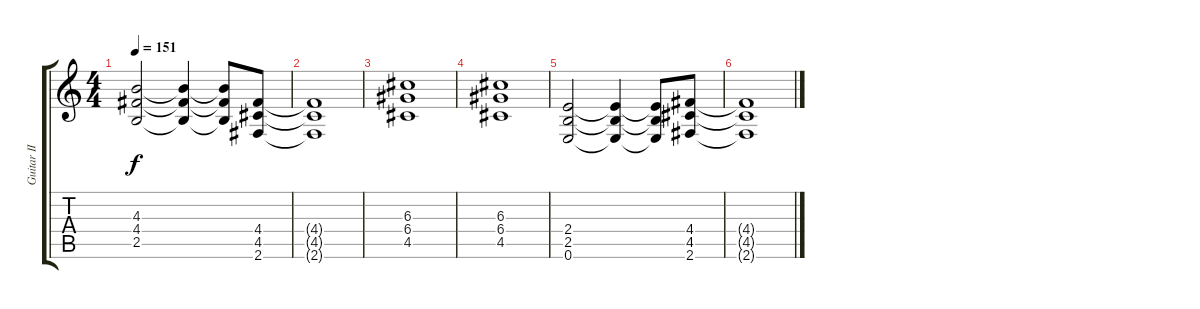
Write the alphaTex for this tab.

\track ("Guitar II" "Guitar II") {instrument overdrivenguitar}
\staff {score tabs}
\tuning (E4 B3 G3 D3 A2 E2) {hide}
\ts (4 4)
\tempo 151
\clef g2
\ks c
(4.3 4.4 2.5).2{dy f volume 6} (4.3{t} 4.4{t} 2.5{t}).4 (4.3{t} 4.4{t} 2.5{t}).8 (4.4 4.5 2.6).8 |
(4.4{t} 4.5{t} 2.6{t}).1 |
(6.3 6.4 4.5).1{volume 4} |
(6.3 6.4 4.5).1 |
(2.4 2.5 0.6).2{volume 2} (2.4{t} 2.5{t} 0.6{t}).4 (2.4{t} 2.5{t} 0.6{t}).8 (4.4 4.5 2.6).8 |
(4.4{t} 4.5{t} 2.6{t}).1
